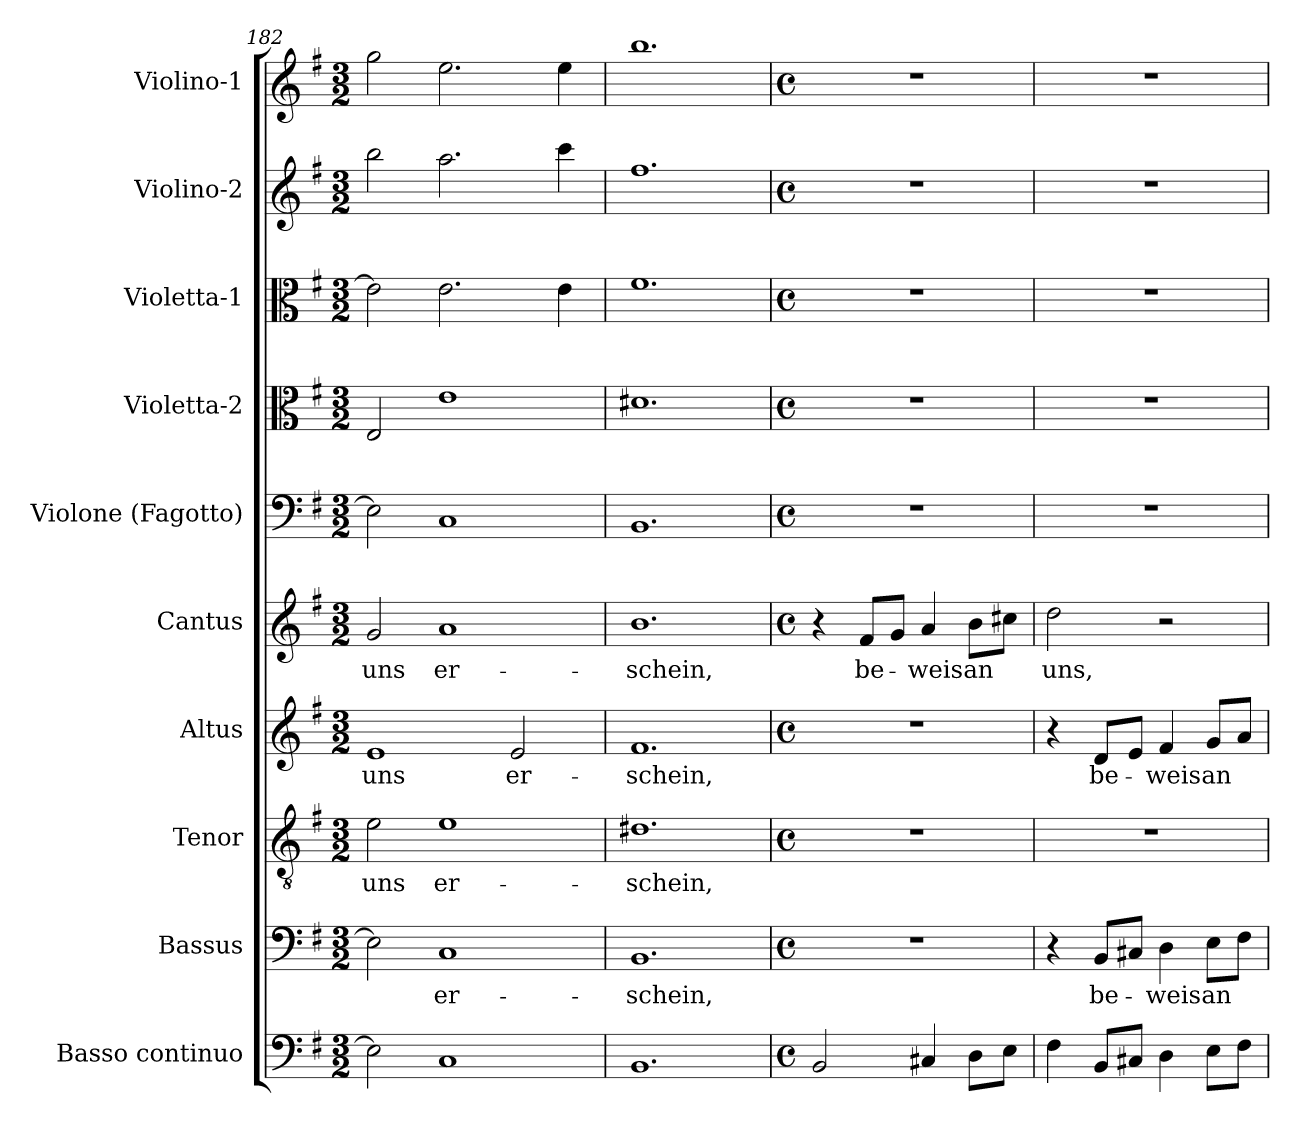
**kern	**kern	**text	**kern	**text	**kern	**text	**kern	**text	**kern	**kern	**kern	**kern	**kern
*part10	*part9	*part9	*part8	*part8	*part7	*part7	*part6	*part6	*part5	*part4	*part3	*part2	*part1
*staff10	*staff9	*staff9	*staff8	*staff8	*staff7	*staff7	*staff6	*staff6	*staff5	*staff4	*staff3	*staff2	*staff1
*I"Basso continuo	*I"Bassus	*	*I"Tenor	*	*I"Altus	*	*I"Cantus	*	*I"Violone (Fagotto)	*I"Violetta-2	*I"Violetta-1	*I"Violino-2	*I"Violino-1
*I'BC2	*I'B	*	*I'T	*	*I'A	*	*I'C	*	*I'Vn	*I'Va2	*I'Va1	*I'Vi2	*I'Vi1
*clefF4	*clefF4	*	*clefGv2	*	*clefG2	*	*clefG2	*	*clefF4	*clefC3	*clefC3	*clefG2	*clefG2
*k[f#]	*k[f#]	*	*k[f#]	*	*k[f#]	*	*k[f#]	*	*k[f#]	*k[f#]	*k[f#]	*k[f#]	*k[f#]
*G:	*G:	*	*G:	*	*G:	*	*G:	*	*G:	*G:	*G:	*G:	*G:
*M3/2	*M3/2	*	*M3/2	*	*M3/2	*	*M3/2	*	*M3/2	*M3/2	*M3/2	*M3/2	*M3/2
=182	=182	=182	=182	=182	=182	=182	=182	=182	=182	=182	=182	=182	=182
!	!	!	!	!LO:LY:b	!	!	!	!	!	!	!	!	!
!	!	!	!	!	!	!LO:LY:b	!	!	!	!	!	!	!
!	!	!	!	!	!	!	!	!LO:LY:b	!	!	!	!	!
2E\]	2E\]	.	2e\	uns	1e	uns	2g/	uns	2E\]	2E/	2e\]	2bb\	2gg\
!	!	!LO:LY:b	!	!	!	!	!	!	!	!	!	!	!
!	!	!	!	!LO:LY:b	!	!	!	!	!	!	!	!	!
!	!	!	!	!	!	!	!	!LO:LY:b	!	!	!	!	!
1C	1C	er-	1e	er-	.	.	1a	er-	1C	1e	2.e\	2.aa\	2.ee\
!	!	!	!	!	!	!LO:LY:b	!	!	!	!	!	!	!
.	.	.	.	.	2e/	er-	.	.	.	.	.	.	.
.	.	.	.	.	.	.	.	.	.	.	4e\	4ccc\	4ee\
=183	=183	=183	=183	=183	=183	=183	=183	=183	=183	=183	=183	=183	=183
!	!	!LO:LY:b	!	!	!	!	!	!	!	!	!	!	!
!	!	!	!	!LO:LY:b	!	!	!	!	!	!	!	!	!
!	!	!	!	!	!	!LO:LY:b	!	!	!	!	!	!	!
!	!	!	!	!	!	!	!	!LO:LY:b	!	!	!	!	!
1.BB	1.BB	-schein,	1.d#X	-schein,	1.f#	-schein,	1.b	-schein,	1.BB	1.d#X	1.f#	1.ff#	1.bb
!!LO:LB:g=z
=184	=184	=184	=184	=184	=184	=184	=184	=184	=184	=184	=184	=184	=184
*M4/4	*M4/4	*	*M4/4	*	*M4/4	*	*M4/4	*	*M4/4	*M4/4	*M4/4	*M4/4	*M4/4
*met(c)	*met(c)	*	*met(c)	*	*met(c)	*	*met(c)	*	*met(c)	*met(c)	*met(c)	*met(c)	*met(c)
2BB/	1r	.	1r	.	1r	.	4r	.	1r	1r	1r	1r	1r
!	!	!	!	!	!	!	!	!LO:LY:b	!	!	!	!	!
.	.	.	.	.	.	.	8f#/L	be-	.	.	.	.	.
.	.	.	.	.	.	.	8g/J	.	.	.	.	.	.
!	!	!	!	!	!	!	!	!LO:LY:b	!	!	!	!	!
4C#X/	.	.	.	.	.	.	4a/	-weis	.	.	.	.	.
!	!	!	!	!	!	!	!	!LO:LY:b	!	!	!	!	!
8D\L	.	.	.	.	.	.	8b\L	an	.	.	.	.	.
8E\J	.	.	.	.	.	.	8cc#X\J	.	.	.	.	.	.
=185	=185	=185	=185	=185	=185	=185	=185	=185	=185	=185	=185	=185	=185
!	!	!	!	!	!	!	!	!LO:LY:b	!	!	!	!	!
4F#\	4r	.	1r	.	4r	.	2dd\	uns,	1r	1r	1r	1r	1r
!	!	!LO:LY:b	!	!	!	!	!	!	!	!	!	!	!
!	!	!	!	!	!	!LO:LY:b	!	!	!	!	!	!	!
8BB/L	8BB/L	be-	.	.	8d/L	be-	.	.	.	.	.	.	.
8C#X/J	8C#X/J	.	.	.	8e/J	.	.	.	.	.	.	.	.
!	!	!LO:LY:b	!	!	!	!	!	!	!	!	!	!	!
!	!	!	!	!	!	!LO:LY:b	!	!	!	!	!	!	!
4D\	4D\	-weis	.	.	4f#/	-weis	2r	.	.	.	.	.	.
!	!	!LO:LY:b	!	!	!	!	!	!	!	!	!	!	!
!	!	!	!	!	!	!LO:LY:b	!	!	!	!	!	!	!
8E\L	8E\L	an	.	.	8g/L	an	.	.	.	.	.	.	.
8F#\J	8F#\J	.	.	.	8a/J	.	.	.	.	.	.	.	.
=	=	=	=	=	=	=	=	=	=	=	=	=	=
*-	*-	*-	*-	*-	*-	*-	*-	*-	*-	*-	*-	*-	*-
